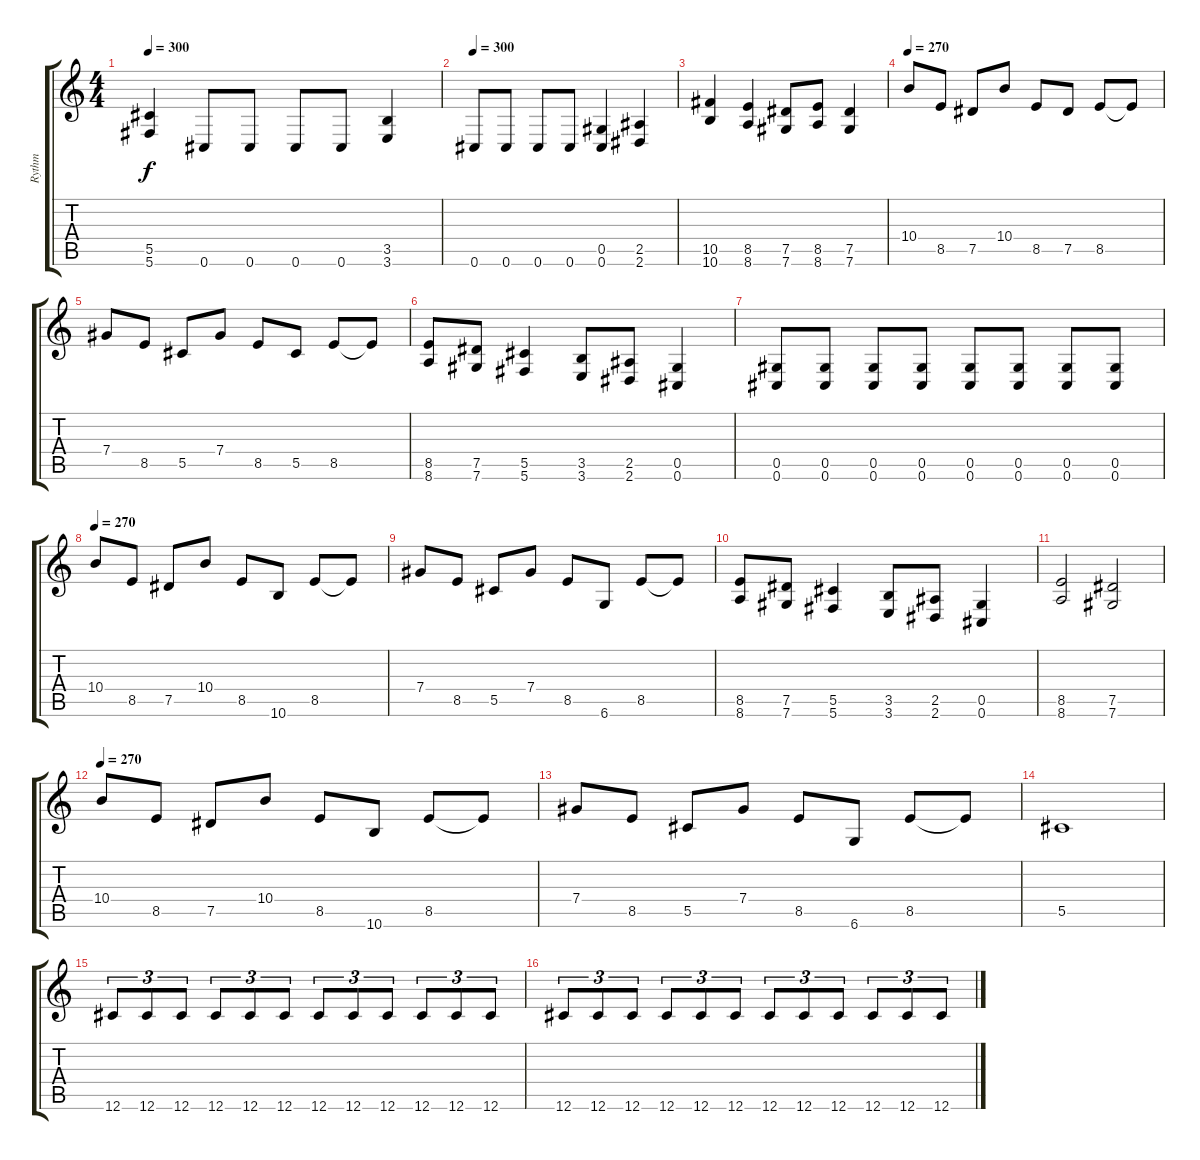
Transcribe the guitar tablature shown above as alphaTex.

\track ("Rythm" "Rythm") {instrument distortionguitar}
\staff {score tabs}
\tuning (Eb4 Bb3 Gb3 Db3 Ab2 Db2) {hide}
\ts (4 4)
\tempo 300
\clef g2
\ks c
(5.5 5.6).4{dy f} 0.6.8 0.6.8 0.6.8 0.6.8 (3.5 3.6).4 |
\tempo 300
0.6.8 0.6.8 0.6.8 0.6.8 (0.5 0.6).4 (2.5 2.6).4 |
(10.5 10.6).4 (8.5 8.6).4 (7.5 7.6).8 (8.5 8.6).8 (7.5 7.6).4 |
\tempo 270
10.4.8 8.5.8 7.5.8 10.4.8 8.5.8 7.5.8 8.5.8 8.5{t}.8 |
7.4.8 8.5.8 5.5.8 7.4.8 8.5.8 5.5.8 8.5.8 8.5{t}.8 |
(8.5 8.6).8 (7.5 7.6).8 (5.5 5.6).4 (3.5 3.6).8 (2.5 2.6).8 (0.5 0.6).4 |
(0.5 0.6).8 (0.5 0.6).8 (0.5 0.6).8 (0.5 0.6).8 (0.5 0.6).8 (0.5 0.6).8 (0.5 0.6).8 (0.5 0.6).8 |
\tempo 270
10.4.8 8.5.8 7.5.8 10.4.8 8.5.8 10.6.8 8.5.8 8.5{t}.8 |
7.4.8 8.5.8 5.5.8 7.4.8 8.5.8 6.6.8 8.5.8 8.5{t}.8 |
(8.5 8.6).8 (7.5 7.6).8 (5.5 5.6).4 (3.5 3.6).8 (2.5 2.6).8 (0.5 0.6).4 |
(8.5 8.6).2 (7.5 7.6).2 |
\tempo 270
10.4.8 8.5.8 7.5.8 10.4.8 8.5.8 10.6.8 8.5.8 8.5{t}.8 |
7.4.8 8.5.8 5.5.8 7.4.8 8.5.8 6.6.8 8.5.8 8.5{t}.8 |
5.5.1 |
12.6.8{tu (3 2) instrument distortionguitar} 12.6.8{tu (3 2)} 12.6.8{tu (3 2)} 12.6.8{tu (3 2)} 12.6.8{tu (3 2)} 12.6.8{tu (3 2)} 12.6.8{tu (3 2)} 12.6.8{tu (3 2)} 12.6.8{tu (3 2)} 12.6.8{tu (3 2)} 12.6.8{tu (3 2)} 12.6.8{tu (3 2)} |
12.6.8{tu (3 2)} 12.6.8{tu (3 2)} 12.6.8{tu (3 2)} 12.6.8{tu (3 2)} 12.6.8{tu (3 2)} 12.6.8{tu (3 2)} 12.6.8{tu (3 2)} 12.6.8{tu (3 2)} 12.6.8{tu (3 2)} 12.6.8{tu (3 2)} 12.6.8{tu (3 2)} 12.6.8{tu (3 2)}
